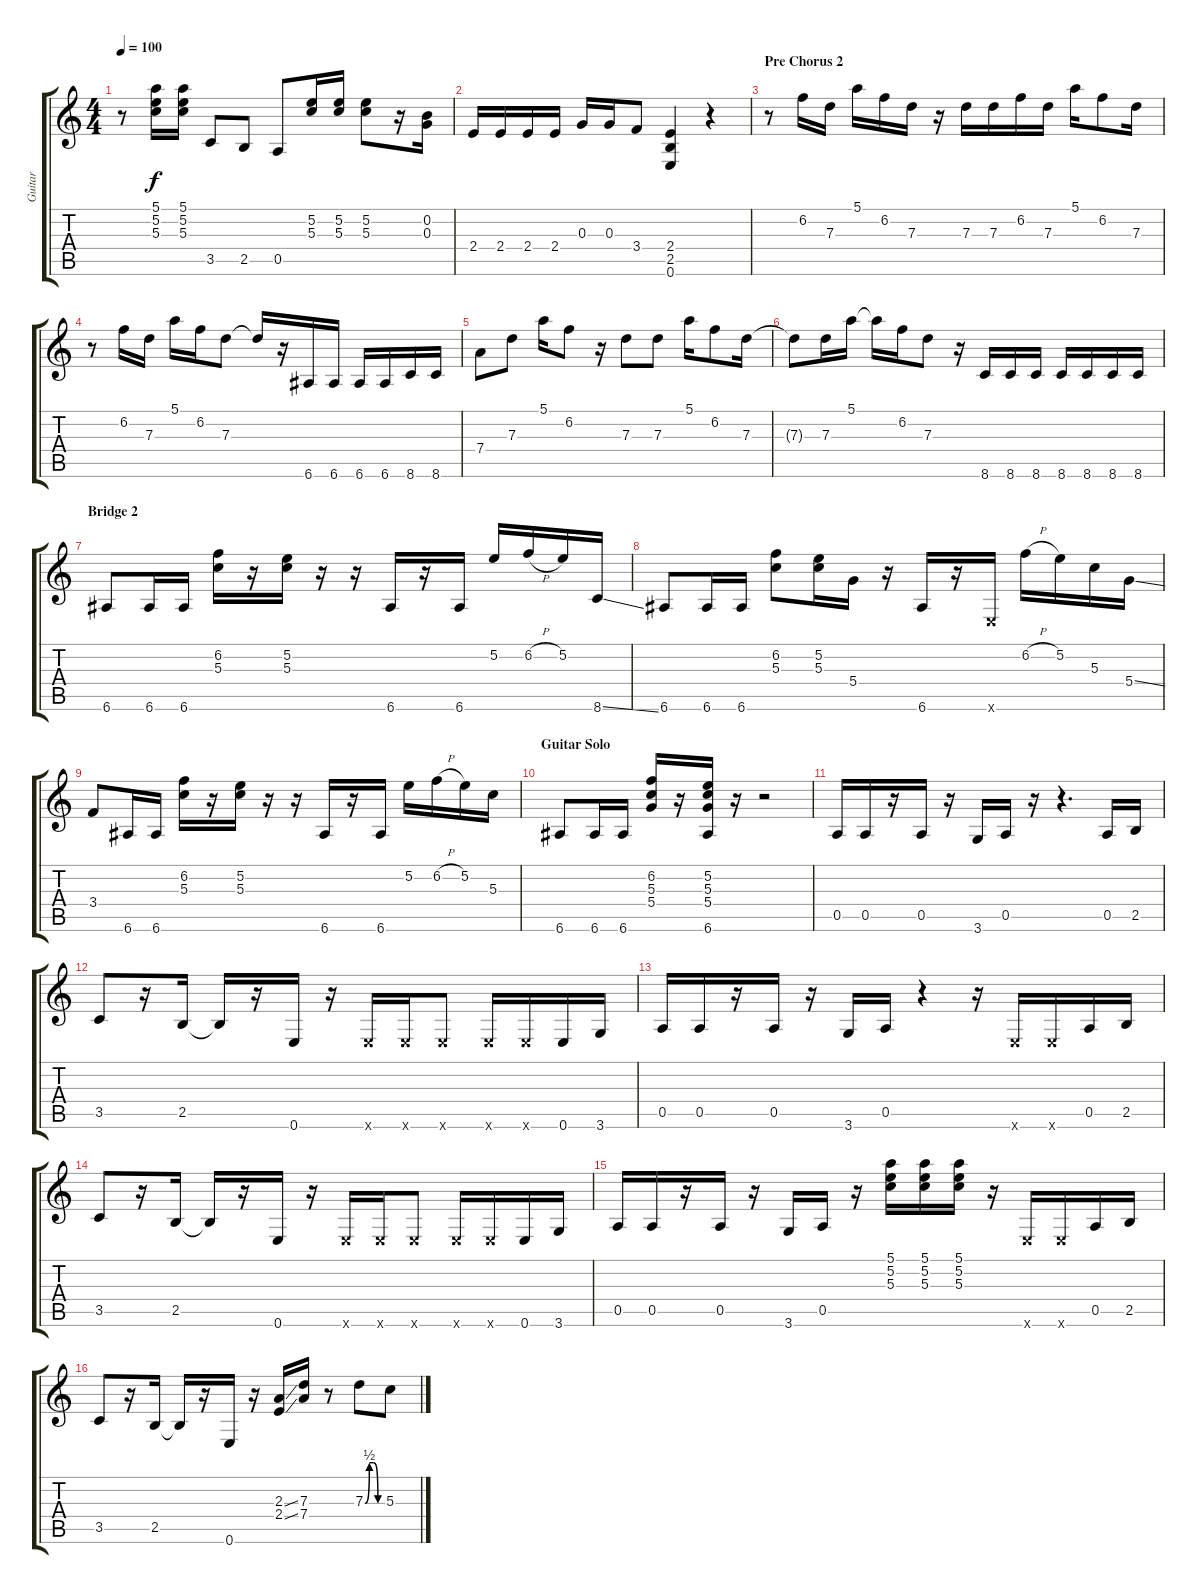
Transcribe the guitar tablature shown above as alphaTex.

\track ("Guitar" "Guitar") {instrument distortionguitar}
\staff {score tabs}
\tuning (E4 B3 G3 D3 A2 E2) {hide}
\ts (4 4)
\tempo 100
\clef g2
\ks c
r.8{dy f} (5.1 5.2 5.3).16 (5.1 5.2 5.3).16 3.5.8 2.5.8 0.5.8 (5.2 5.3).16 (5.2 5.3).16 (5.2 5.3).8 r.16 (0.2 0.3).16 |
2.4.16 2.4.16 2.4.16 2.4.16 0.3.16 0.3.16 3.4.8 (2.4 2.5 0.6).4 r.4 |
\section ("" "Pre Chorus 2")
r.8 6.2.16 7.3.16 5.1.16 6.2.16 7.3.16 r.16 7.3.16 7.3.16 6.2.16 7.3.16 5.1.16 6.2.8 7.3.16 |
r.8 6.2.16 7.3.16 5.1.16 6.2.16 7.3.8 7.3{t}.16 r.16 6.6.16 6.6.16 6.6.16 6.6.16 8.6.16 8.6.16 |
7.4.8 7.3.8 5.1.16 6.2.8 r.16 7.3.8 7.3.8 5.1.16 6.2.8 7.3.16 |
7.3{t}.8 7.3.16 5.1.16 5.1{t}.16 6.2.16 7.3.8 r.16 8.6.16 8.6.16 8.6.16 8.6.16 8.6.16 8.6.16 8.6.16 |
\section ("" "Bridge 2")
6.6.8 6.6.16 6.6.16 (6.2 5.3).16 r.16 (5.2 5.3).16 r.16 r.16 6.6.16 r.16 6.6.16 5.2.16 6.2{h}.16 5.2.16 8.6{ss}.16 |
6.6.8 6.6.16 6.6.16 (6.2 5.3).8 (5.2 5.3).16 5.4.16 r.16 6.6.16 r.16 0.6{x}.16 6.2{h}.16 5.2.16 5.3.16 5.4{ss}.16 |
3.4.8 6.6.16 6.6.16 (6.2 5.3).16 r.16 (5.2 5.3).16 r.16 r.16 6.6.16 r.16 6.6.16 5.2.16 6.2{h}.16 5.2.16 5.3.16 |
\section ("" "Guitar Solo")
6.6.8 6.6.16 6.6.16 (6.2 5.3 5.4).16 r.16 (5.2 5.3 5.4 6.6).16 r.16 r.2 |
0.5.16 0.5.16 r.16 0.5.16 r.16 3.6.16 0.5.16 r.16 r.4{d} 0.5.16 2.5.16 |
3.5.8 r.16 2.5.16 2.5{t}.16 r.16 0.6.16 r.16 0.6{x}.16 0.6{x}.16 0.6{x}.8 0.6{x}.16 0.6{x}.16 0.6.16 3.6.16 |
0.5.16 0.5.16 r.16 0.5.16 r.16 3.6.16 0.5.16 r.4 r.16 0.6{x}.16 0.6{x}.16 0.5.16 2.5.16 |
3.5.8 r.16 2.5.16 2.5{t}.16 r.16 0.6.16 r.16 0.6{x}.16 0.6{x}.16 0.6{x}.8 0.6{x}.16 0.6{x}.16 0.6.16 3.6.16 |
0.5.16 0.5.16 r.16 0.5.16 r.16 3.6.16 0.5.16 r.16 (5.1 5.2 5.3).16 (5.1 5.2 5.3).16 (5.1 5.2 5.3).16 r.16 0.6{x}.16 0.6{x}.16 0.5.16 2.5.16 |
3.5.8 r.16 2.5.16 2.5{t}.16 r.16 0.6.16 r.16 (2.3{ss} 2.4{ss}).16 (7.3 7.4).16 r.8 7.3{be (custom 0 0 15 2 30 2 45 0 60 0)}.8 5.3.8
